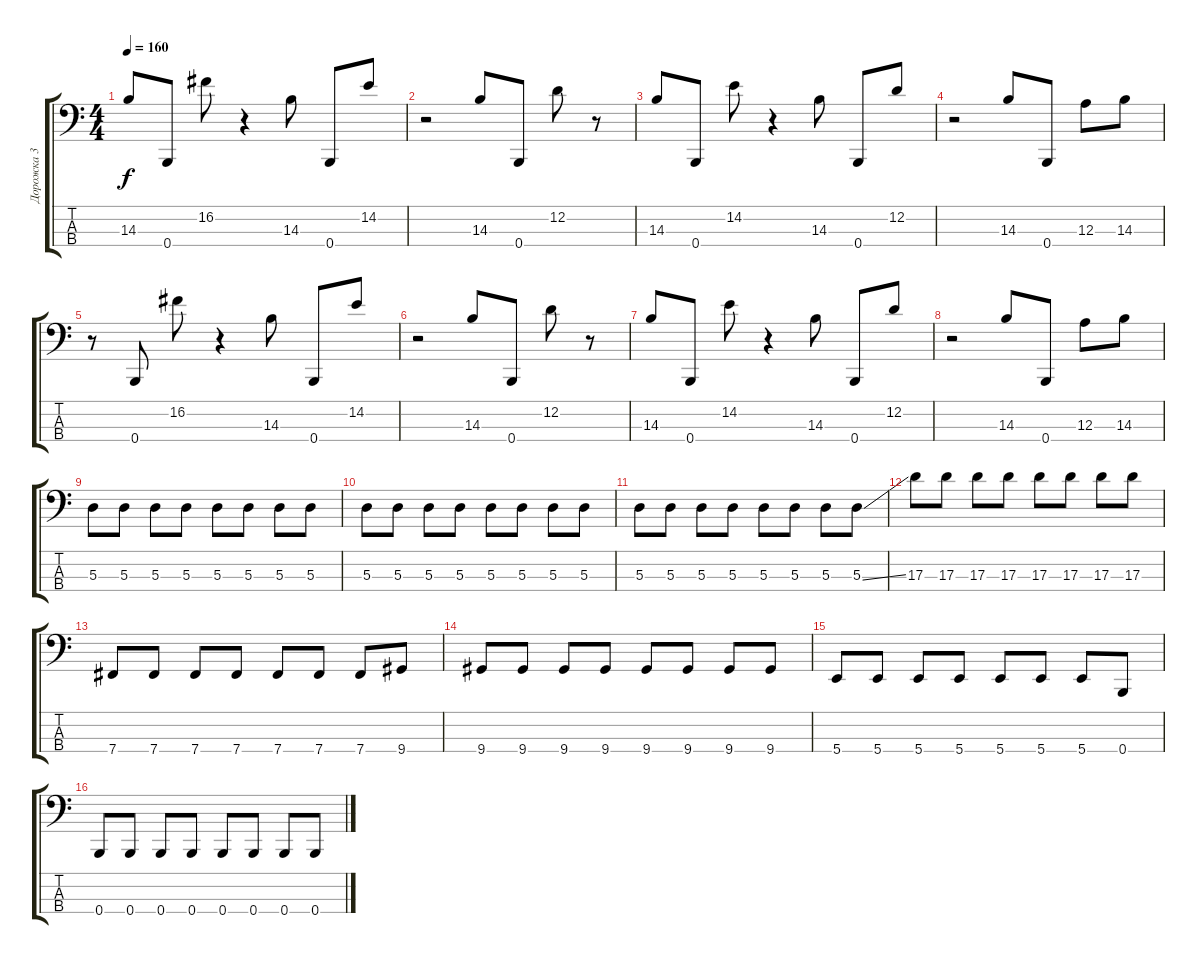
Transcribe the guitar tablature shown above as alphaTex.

\track ("Дорожка 3" "Дорожка 3") {instrument electricbassfinger}
\staff {score tabs}
\tuning (G2 D2 A1 B0) {hide}
\ts (4 4)
\tempo 160
\clef f4
\ks c
14.3.8{dy f} 0.4.8 16.2.8 r.4 14.3.8 0.4.8 14.2.8 |
r.2 14.3.8 0.4.8 12.2.8 r.8 |
14.3.8 0.4.8 14.2.8 r.4 14.3.8 0.4.8 12.2.8 |
r.2 14.3.8 0.4.8 12.3.8 14.3.8 |
r.8 0.4.8 16.2.8 r.4 14.3.8 0.4.8 14.2.8 |
r.2 14.3.8 0.4.8 12.2.8 r.8 |
14.3.8 0.4.8 14.2.8 r.4 14.3.8 0.4.8 12.2.8 |
r.2 14.3.8 0.4.8 12.3.8 14.3.8 |
5.3.8 5.3.8 5.3.8 5.3.8 5.3.8 5.3.8 5.3.8 5.3.8 |
5.3.8 5.3.8 5.3.8 5.3.8 5.3.8 5.3.8 5.3.8 5.3.8 |
5.3.8 5.3.8 5.3.8 5.3.8 5.3.8 5.3.8 5.3.8 5.3{ss}.8 |
17.3.8 17.3.8 17.3.8 17.3.8 17.3.8 17.3.8 17.3.8 17.3.8 |
7.4.8 7.4.8 7.4.8 7.4.8 7.4.8 7.4.8 7.4.8 9.4.8 |
9.4.8 9.4.8 9.4.8 9.4.8 9.4.8 9.4.8 9.4.8 9.4.8 |
5.4.8 5.4.8 5.4.8 5.4.8 5.4.8 5.4.8 5.4.8 0.4.8 |
0.4.8 0.4.8 0.4.8 0.4.8 0.4.8 0.4.8 0.4.8 0.4.8
